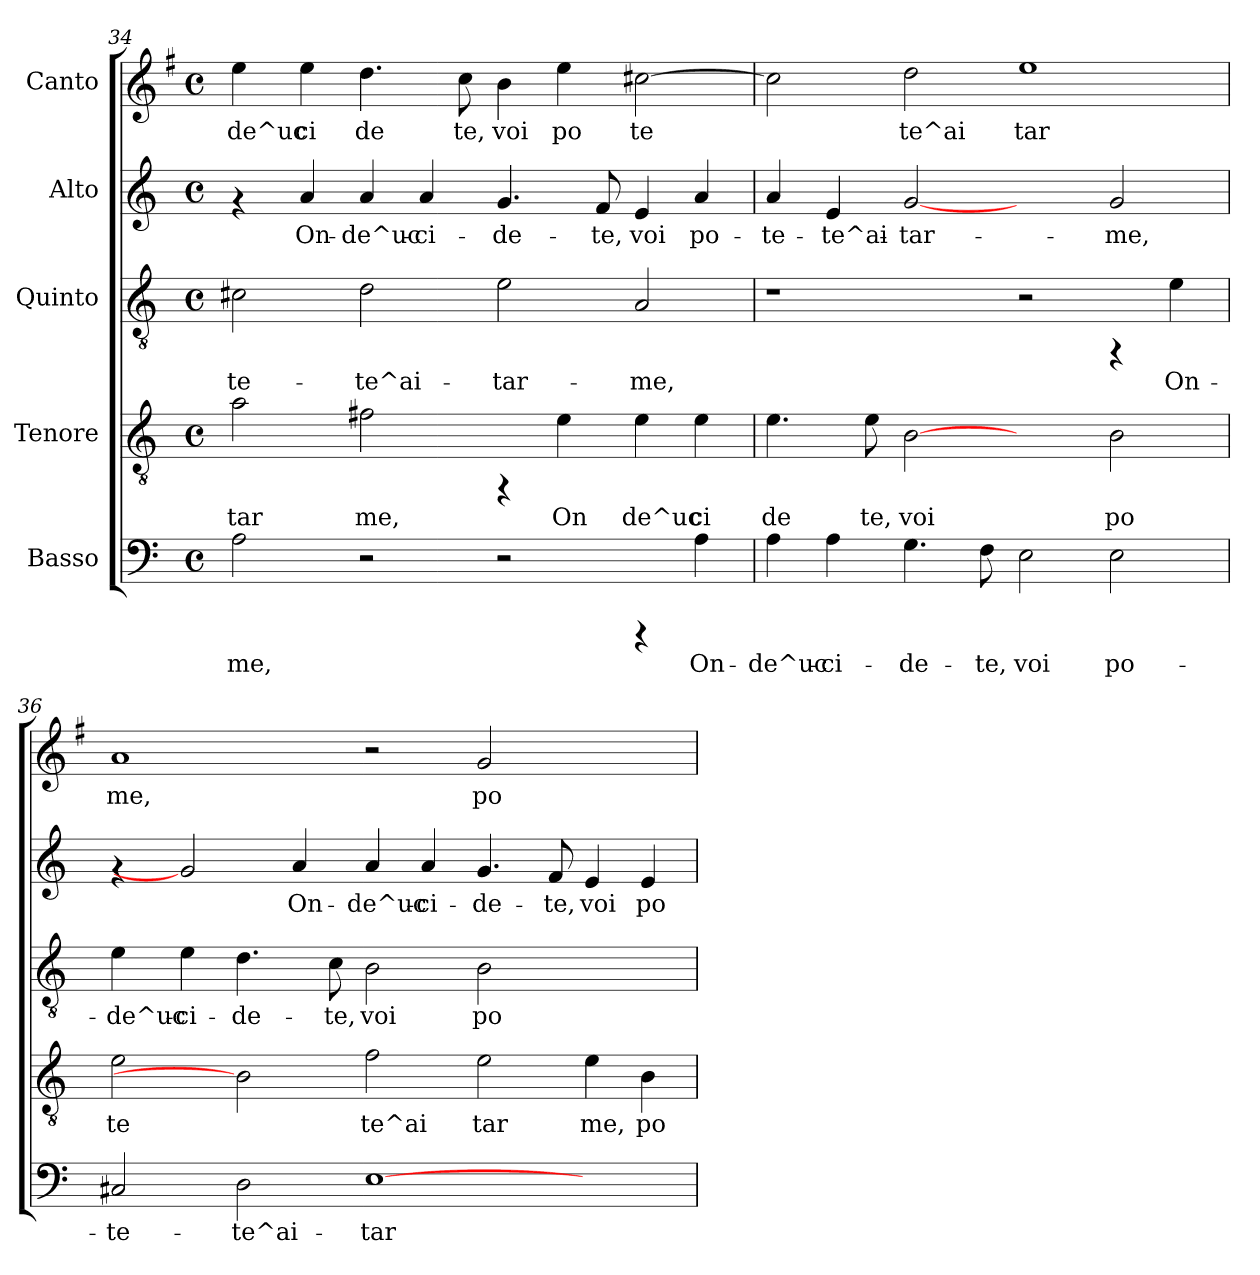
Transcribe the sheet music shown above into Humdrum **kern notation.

**kern	**text	**kern	**text	**kern	**text	**kern	**text	**kern	**text
*part5	*part5	*part4	*part4	*part3	*part3	*part2	*part2	*part1	*part1
*staff5	*staff5	*staff4	*staff4	*staff3	*staff3	*staff2	*staff2	*staff1	*staff1
*I"Basso	*	*I"Tenore	*	*I"Quinto	*	*I"Alto	*	*I"Canto	*
!!LO:LB:g=z
*clefF4	*	*clefGv2	*	*clefGv2	*	*clefG2	*	*clefG2	*
*	*	*	*	*	*	*	*	*ITrd-3c-5	*
*k[]	*	*k[]	*	*k[]	*	*k[]	*	*k[]	*
*C:	*	*C:	*	*C:	*	*C:	*	*C:	*
*M4/4	*	*M4/4	*	*M4/4	*	*M4/4	*	*M4/4	*
*met(c)	*	*met(c)	*	*met(c)	*	*met(c)	*	*met(c)	*
=34	=34	=34	=34	=34	=34	=34	=34	=34	=34
!	!LO:LY:b:cj	!	!LO:LY:b:cj	!	!LO:LY:b:cj	!	!	!	!LO:LY:b:cj
2A\	me,	2a\	-tar	2c#X\	-te-	4rf	.	4aa\	-de^uc
!	!	!	!	!	!	!	!LO:LY:b:cj	!	!LO:LY:b:cj
.	.	.	.	.	.	4a/	On-	4aa\	ci
!	!	!	!LO:LY:b:cj	!	!LO:LY:b:cj	!	!LO:LY:b:cj	!	!LO:LY:b:cj
2r	.	2f#X\	me,	2d\	-te^ai-	4a/	-de^uc-	4.gg\	de
!	!	!	!	!	!	!	!LO:LY:b:cj	!	!
.	.	.	.	.	.	4a/	-ci-	.	.
!	!	!	!	!	!	!	!	!	!LO:LY:b:cj
.	.	.	.	.	.	.	.	8ff\	te,
!	!	!	!	!	!LO:LY:b:cj	!	!LO:LY:b:cj	!	!LO:LY:b:cj
2r	.	4rFF	.	2e\	-tar-	4.g/	-de-	4ee\	voi
!	!	!	!LO:LY:b:cj	!	!	!	!	!	!LO:LY:b:cj
.	.	4e\	On	.	.	.	.	4aa\	po
!	!	!	!	!	!	!	!LO:LY:b:cj	!	!
.	.	.	.	.	.	8f/	-te,	.	.
!	!	!	!LO:LY:b:cj	!	!LO:LY:b:cj	!	!LO:LY:b:cj	!	!LO:LY:b:cj
4rCCC	.	4e\	de^uc	2A/	-me,	4e/	voi	[>2ff#X\	te
!	!LO:LY:b:cj	!	!LO:LY:b:cj	!	!	!	!LO:LY:b:cj	!	!
4A\	On-	4e\	ci	.	.	4a/	po-	.	.
=35	=35	=35	=35	=35	=35	=35	=35	=35	=35
!	!LO:LY:b:cj	!	!LO:LY:b:cj	!	!	!	!LO:LY:b:cj	!	!LO:LY:b:cj
4A\	-de^uc-	4.e\	de	1r	.	4a/	-te-	2ff#\]	.
!	!LO:LY:b:cj	!	!	!	!	!	!LO:LY:b:cj	!	!
4A\	-ci-	.	.	.	.	4e/	-te^ai-	.	.
!	!	!	!LO:LY:b:cj	!	!	!	!	!	!
.	.	8e\	te,	.	.	.	.	.	.
!	!LO:LY:b:cj	!	!LO:LY:b:cj	!	!	!	!LO:LY:b:cj	!	!LO:LY:b:cj
4.G\	-de-	[2B	voi	.	.	[2g	-tar-	2gg\	te^ai
!	!LO:LY:b:cj	!	!	!	!	!	!	!	!
8F\	-te,	.	.	.	.	.	.	.	.
!	!LO:LY:b:cj	!	!	!	!	!	!	!	!LO:LY:b:cj
2E\	voi	2ryy	.	2r	.	2ryy	.	1aa	tar
!	!LO:LY:b:cj	!	!LO:LY:b:cj	!	!	!	!LO:LY:b:cj	!	!
2E\	po-	2B\	po	4rFF	.	2g/	-me,	.	.
!	!	!	!	!	!LO:LY:b:cj	!	!	!	!
.	.	.	.	4e\	On-	.	.	.	.
=36	=36	=36	=36	=36	=36	=36	=36	=36	=36
!	!LO:LY:b:cj	!	!LO:LY:b:cj	!	!LO:LY:b:cj	!	!	!	!LO:LY:b:cj
2C#X/	-te-	2e\	te	4e\	-de^uc-	4rf	.	1dd	me,
!	!	!	!	!	!LO:LY:b:cj	!	!	!	!
.	.	.	.	4e\	-ci-	2g]	.	.	.
!	!LO:LY:b:cj	!	!	!	!LO:LY:b:cj	!	!	!	!
2D\	-te^ai-	2B]	.	4.d\	-de-	.	.	.	.
!	!	!	!	!	!	!	!LO:LY:b:cj	!	!
.	.	.	.	.	.	4a/	On-	.	.
!	!	!	!	!	!LO:LY:b:cj	!	!	!	!
.	.	.	.	8c\	-te,	.	.	.	.
!	!LO:LY:b:cj	!	!LO:LY:b:cj	!	!LO:LY:b:cj	!	!LO:LY:b:cj	!	!
[>1E	-tar-	2f\	te^ai	2B\	voi	4a/	-de^uc-	2r	.
!	!	!	!	!	!	!	!LO:LY:b:cj	!	!
.	.	.	.	.	.	4a/	-ci-	.	.
!	!	!	!LO:LY:b:cj	!	!LO:LY:b:cj	!	!LO:LY:b:cj	!	!LO:LY:b:cj
.	.	2e\	tar	2B\	po-	4.g/	-de-	2cc/	po
!	!	!	!	!	!	!	!LO:LY:b:cj	!	!
.	.	.	.	.	.	8f/	-te,	.	.
!	!	!	!LO:LY:b:cj	!	!	!	!LO:LY:b:cj	!	!
2ryy	.	4e\	me,	2ryy	.	4e/	voi	2ryy	.
!	!	!	!LO:LY:b:cj	!	!	!	!LO:LY:b:cj	!	!
.	.	4B\	po	.	.	4e/	po-	.	.
=	=	=	=	=	=	=	=	=	=
*-	*-	*-	*-	*-	*-	*-	*-	*-	*-
